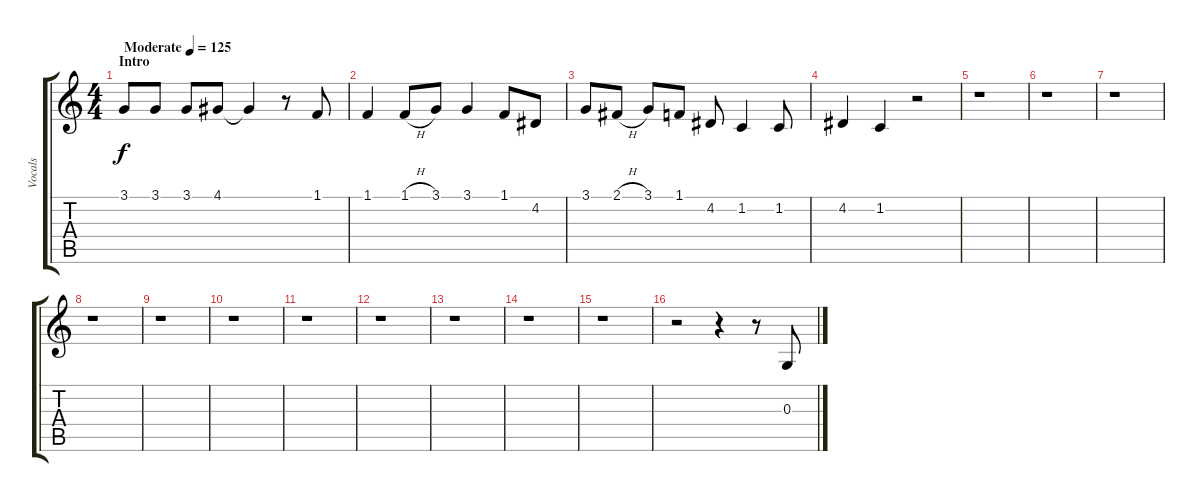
\track ("Vocals" "Vocals") {instrument clarinet}
\staff {score tabs}
\tuning (E4 B3 G3 D3 A2 E2) {hide}
\ts (4 4)
\section ("" "Intro")
\tempo (125 "Moderate")
\clef g2
\ks c
3.1.8{dy f instrument clarinet} 3.1.8 3.1.8 4.1.8 4.1{t}.4 r.8 1.1.8 |
1.1.4 1.1{h}.8 3.1.8 3.1.4 1.1.8 4.2.8 |
3.1.8 2.1{h}.8 3.1.8 1.1.8 4.2.8 1.2.4 1.2.8 |
4.2.4 1.2.4 r.2 |
r.1 |
r.1 |
r.1 |
r.1 |
r.1 |
r.1 |
r.1 |
r.1 |
r.1 |
r.1 |
r.1 |
r.2 r.4 r.8 0.3.8
